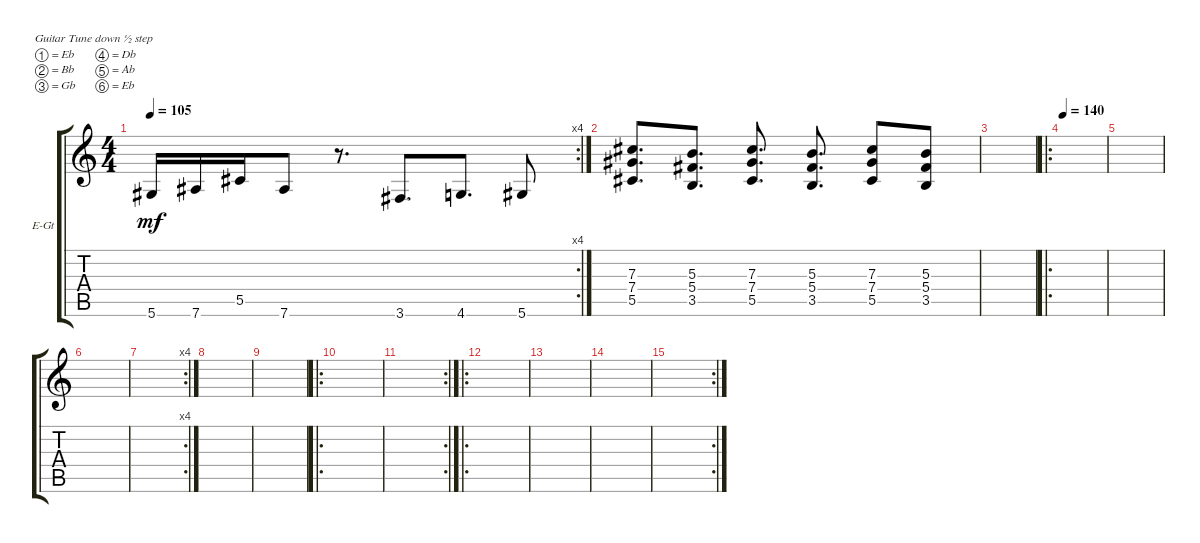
\defaultSystemsLayout 4
\bracketExtendMode groupsimilarinstruments
\firstSystemTrackNameOrientation horizontal
\otherSystemsTrackNameOrientation horizontal
\track ("E-Gt Overdriven" "E-Gt") {instrument overdrivenguitar}
\staff {score tabs}
\tuning (Eb4 Bb3 Gb3 Db3 Ab2 Eb2)
\rc 4
\ts (4 4)
\tempo 105
\clef g2
\ks c
5.6.16{dy mf} 7.6.16 5.5.16 7.6.8 r.8{d} 3.6.8{d} 4.6.8{d} 5.6.8 |
(5.5 7.4 7.3).8{d} (3.5 5.4 5.3).8{d} (5.5 7.4 7.3).8{d} (3.5 5.4 5.3).8{d} (5.5 7.4 7.3).8 (3.5 5.4 5.3).8 |
|
\ro
\tempo 140
|
|
|
\rc 4
|
|
|
\ro
|
\rc 2
|
\ro
|
|
|
\rc 2
